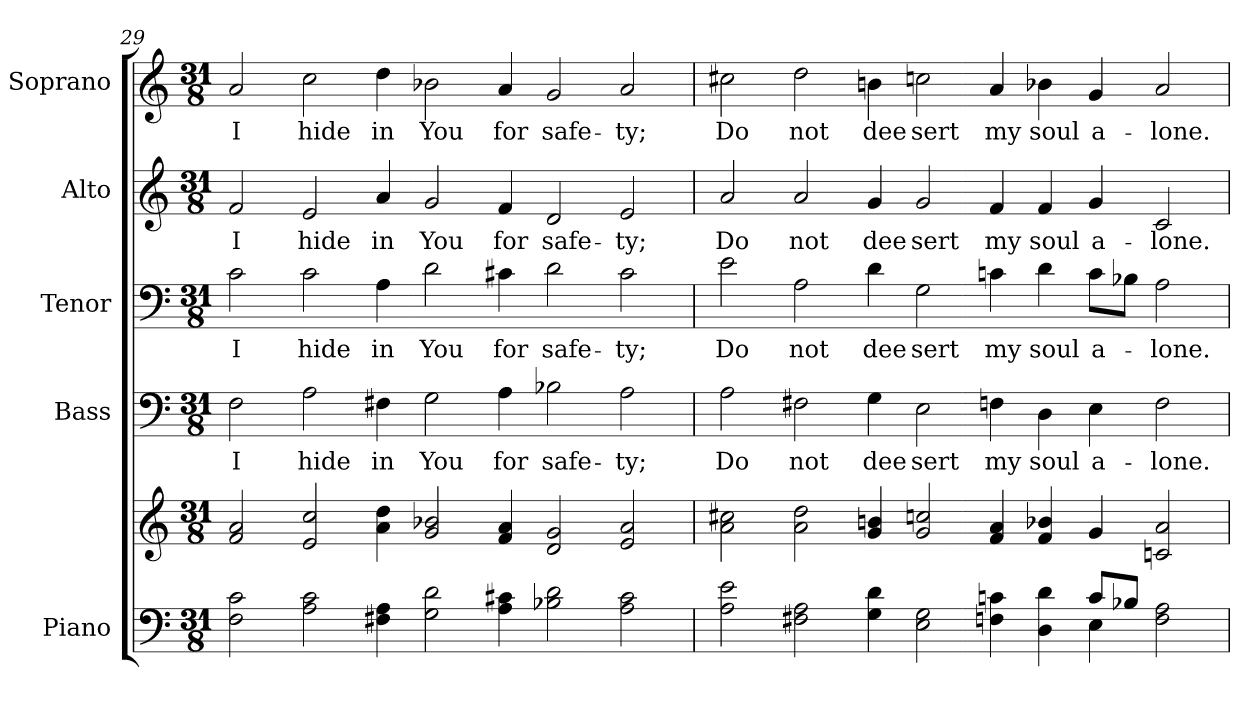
**kern	**kern	**kern	**text	**kern	**text	**kern	**text	**kern	**text
*part5	*part5	*part4	*part4	*part3	*part3	*part2	*part2	*part1	*part1
*staff6	*staff5	*staff4	*staff4	*staff3	*staff3	*staff2	*staff2	*staff1	*staff1
*I"Piano	*	*I"Bass	*	*I"Tenor	*	*I"Alto	*	*I"Soprano	*
*I'Pno.	*	*I'B.	*	*I'T.	*	*I'A.	*	*I'S.	*
!!LO:PB:g=z
*clefF4	*clefG2	*clefF4	*	*clefF4	*	*clefG2	*	*clefG2	*
*k[]	*k[]	*k[]	*	*k[]	*	*k[]	*	*k[]	*
*C:	*C:	*C:	*	*C:	*	*C:	*	*C:	*
*M31/8	*M31/8	*M31/8	*	*M31/8	*	*M31/8	*	*M31/8	*
=29	=29	=29	=29	=29	=29	=29	=29	=29	=29
!	!	!	!LO:LY:b:color=#000000	!	!	!	!	!	!
!	!	!	!	!	!LO:LY:b:color=#000000	!	!	!	!
!	!	!	!	!	!	!	!LO:LY:b:color=#000000	!	!
!	!	!	!	!	!	!	!	!	!LO:LY:b:color=#000000
2Fi\ 2ci	2fi/ 2ai	2Fi\	I	2ci\	I	2fi/	I	2ai/	I
!	!	!	!LO:LY:b:color=#000000	!	!	!	!	!	!
!	!	!	!	!	!LO:LY:b:color=#000000	!	!	!	!
!	!	!	!	!	!	!	!LO:LY:b:color=#000000	!	!
!	!	!	!	!	!	!	!	!	!LO:LY:b:color=#000000
2Ai\ 2ci	2ei/ 2cci	2Ai\	hide	2ci\	hide	2ei/	hide	2cci\	hide
!	!	!	!LO:LY:b:color=#000000	!	!	!	!	!	!
!	!	!	!	!	!LO:LY:b:color=#000000	!	!	!	!
!	!	!	!	!	!	!	!LO:LY:b:color=#000000	!	!
!	!	!	!	!	!	!	!	!	!LO:LY:b:color=#000000
4F#Xi\ 4Ai	4ai\ 4ddi	4F#Xi\	in	4Ai\	in	4ai/	in	4ddi\	in
!	!	!	!LO:LY:b:color=#000000	!	!	!	!	!	!
!	!	!	!	!	!LO:LY:b:color=#000000	!	!	!	!
!	!	!	!	!	!	!	!LO:LY:b:color=#000000	!	!
!	!	!	!	!	!	!	!	!	!LO:LY:b:color=#000000
2Gi\ 2di	2gi/ 2b-Xi	2Gi\	You	2di\	You	2gi/	You	2b-Xi\	You
!	!	!	!LO:LY:b:color=#000000	!	!	!	!	!	!
!	!	!	!	!	!LO:LY:b:color=#000000	!	!	!	!
!	!	!	!	!	!	!	!LO:LY:b:color=#000000	!	!
!	!	!	!	!	!	!	!	!	!LO:LY:b:color=#000000
4Ai\ 4c#Xi	4fi/ 4ai	4Ai\	for	4c#Xi\	for	4fi/	for	4ai/	for
!	!	!	!LO:LY:b:color=#000000	!	!	!	!	!	!
!	!	!	!	!	!LO:LY:b:color=#000000	!	!	!	!
!	!	!	!	!	!	!	!LO:LY:b:color=#000000	!	!
!	!	!	!	!	!	!	!	!	!LO:LY:b:color=#000000
2B-Xi\ 2di	2di/ 2gi	2B-Xi\	safe-	2di\	safe-	2di/	safe-	2gi/	safe-
!	!	!	!LO:LY:b:color=#000000	!	!	!	!	!	!
!	!	!	!	!	!LO:LY:b:color=#000000	!	!	!	!
!	!	!	!	!	!	!	!LO:LY:b:color=#000000	!	!
!	!	!	!	!	!	!	!	!	!LO:LY:b:color=#000000
2Ai\ 2c#i	2ei/ 2ai	2Ai\	-ty;	2c#i\	-ty;	2ei/	-ty;	2ai/	-ty;
=30	=30	=30	=30	=30	=30	=30	=30	=30	=30
*^	*	*	*	*	*	*	*	*	*
!	!	!	!	!LO:LY:b:color=#000000	!	!	!	!	!	!
!	!	!	!	!	!	!LO:LY:b:color=#000000	!	!	!	!
!	!	!	!	!	!	!	!	!LO:LY:b:color=#000000	!	!
!	!	!	!	!	!	!	!	!	!	!LO:LY:b:color=#000000
2Ai\ 2ei	1ryy	2ai\ 2cc#Xi	2Ai\	Do	2ei\	Do	2ai/	Do	2cc#Xi\	Do
!	!	!	!	!LO:LY:b:color=#000000	!	!	!	!	!	!
!	!	!	!	!	!	!LO:LY:b:color=#000000	!	!	!	!
!	!	!	!	!	!	!	!	!LO:LY:b:color=#000000	!	!
!	!	!	!	!	!	!	!	!	!	!LO:LY:b:color=#000000
2F#Xi\ 2Ai	.	2ai\ 2ddi	2F#Xi\	not	2Ai\	not	2ai/	not	2ddi\	not
!	!	!	!	!LO:LY:b:color=#000000	!	!	!	!	!	!
!	!	!	!	!	!	!LO:LY:b:color=#000000	!	!	!	!
!	!	!	!	!	!	!	!	!LO:LY:b:color=#000000	!	!
!	!	!	!	!	!	!	!	!	!	!LO:LY:b:color=#000000
4Gi\ 4di	1ryy	4gi/ 4bni	4Gi\	dee	4di\	dee	4gi/	dee	4bni\	dee
!	!	!	!	!LO:LY:b:color=#000000	!	!	!	!	!	!
!	!	!	!	!	!	!LO:LY:b:color=#000000	!	!	!	!
!	!	!	!	!	!	!	!	!LO:LY:b:color=#000000	!	!
!	!	!	!	!	!	!	!	!	!	!LO:LY:b:color=#000000
2Ei\ 2Gi	.	2gi/ 2ccni	2Ei\	sert	2Gi\	sert	2gi/	sert	2ccni\	sert
!	!	!	!	!LO:LY:b:color=#000000	!	!	!	!	!	!
!	!	!	!	!	!	!LO:LY:b:color=#000000	!	!	!	!
!	!	!	!	!	!	!	!	!LO:LY:b:color=#000000	!	!
!	!	!	!	!	!	!	!	!	!	!LO:LY:b:color=#000000
4Fni\ 4cni	.	4fi/ 4ai	4Fni\	my	4cni\	my	4fi/	my	4ai/	my
!	!	!	!	!LO:LY:b:color=#000000	!	!	!	!	!	!
!	!	!	!	!	!	!LO:LY:b:color=#000000	!	!	!	!
!	!	!	!	!	!	!	!	!LO:LY:b:color=#000000	!	!
!	!	!	!	!	!	!	!	!	!	!LO:LY:b:color=#000000
4Di\ 4di	4ryy	4fi/ 4b-Xi	4Di\	soul	4di\	soul	4fi/	soul	4b-Xi\	soul
!	!	!	!	!LO:LY:b:color=#000000	!	!	!	!	!	!
!	!	!	!	!	!	!LO:LY:b:color=#000000	!	!	!	!
!	!	!	!	!	!	!	!	!LO:LY:b:color=#000000	!	!
!	!	!	!	!	!	!	!	!	!	!LO:LY:b:color=#000000
8ci/L	4Ei\	4gi/	4Ei\	a-	8ci\L	a-	4gi/	a-	4gi/	a-
8B-Xi/J	.	.	.	.	8B-Xi\J	.	.	.	.	.
!	!	!	!	!LO:LY:b:color=#000000	!	!	!	!	!	!
!	!	!	!	!	!	!LO:LY:b:color=#000000	!	!	!	!
!	!	!	!	!	!	!	!	!LO:LY:b:color=#000000	!	!
!	!	!	!	!	!	!	!	!	!	!LO:LY:b:color=#000000
2Fi\ 2Ai	2ryy	2cni/ 2ai	2Fi\	-lone.	2Ai\	-lone.	2ci/	-lone.	2ai/	-lone.
*v	*v	*	*	*	*	*	*	*	*	*
=	=	=	=	=	=	=	=	=	=
*-	*-	*-	*-	*-	*-	*-	*-	*-	*-
